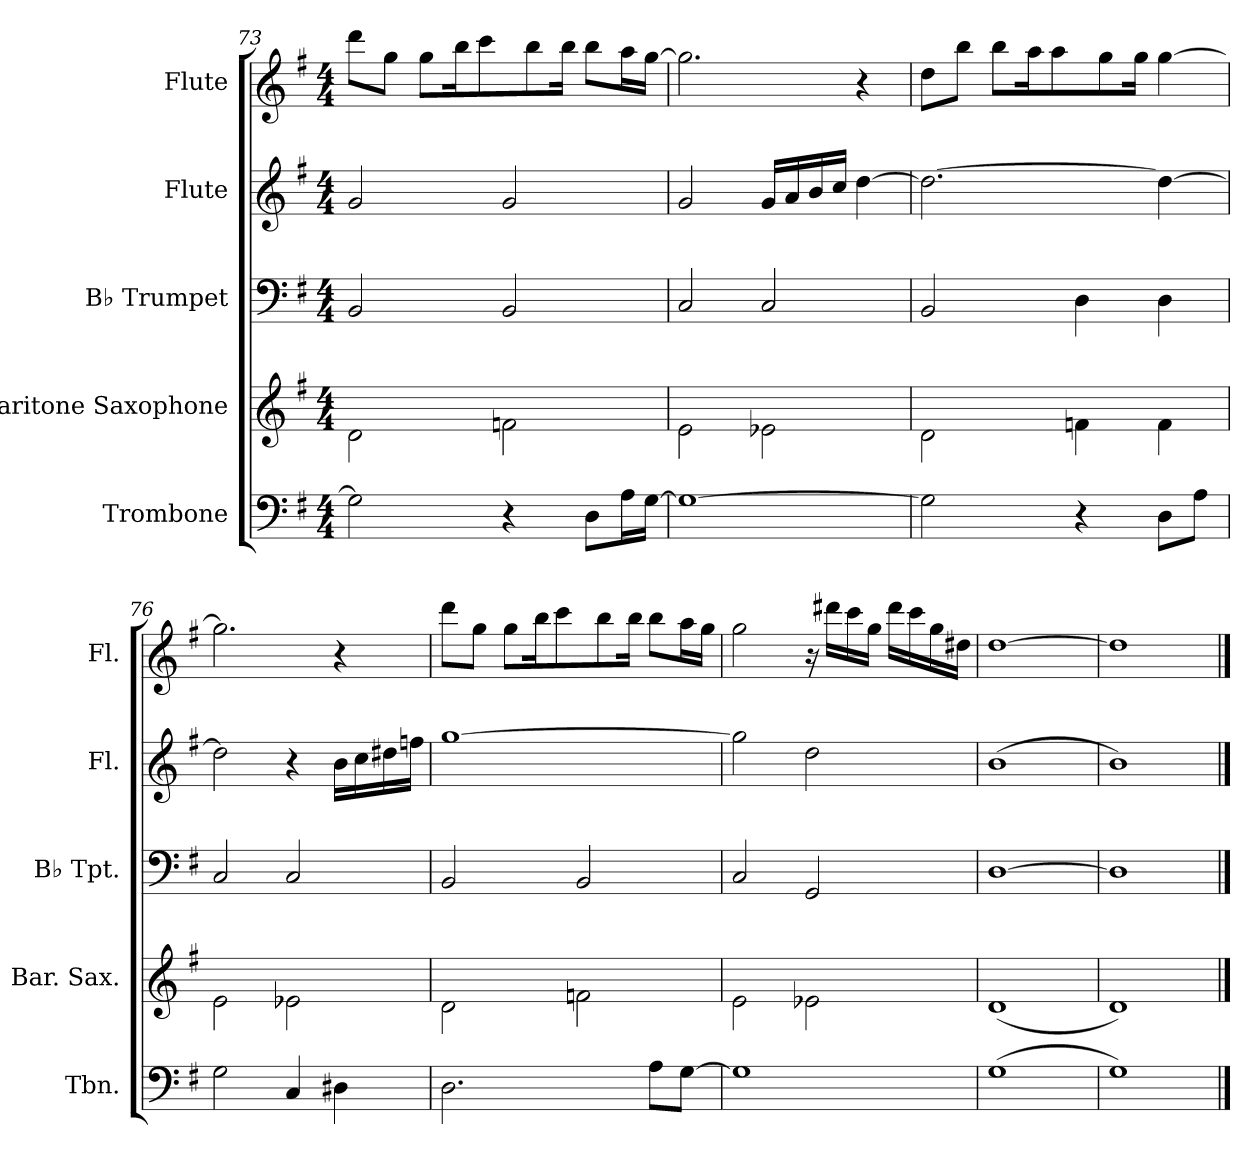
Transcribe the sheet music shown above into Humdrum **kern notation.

**kern	**kern	**kern	**kern	**kern
*part5	*part4	*part3	*part2	*part1
*staff5	*staff4	*staff3	*staff2	*staff1
*I"Trombone	*I"Baritone Saxophone	*I"B♭ Trumpet	*I"Flute	*I"Flute
*I'Tbn.	*I'Bar. Sax.	*I'B♭ Tpt.	*I'Fl.	*I'Fl.
!!LO:LB:g=z
*clefF4	*clefG2	*clefF4	*clefG2	*clefG2
*	*ITrd12c21	*ITrd-7c-12	*	*
*k[f#]	*k[f#]	*k[f#]	*k[f#]	*k[f#]
*M4/4	*M4/4	*M4/4	*M4/4	*M4/4
=73	=73	=73	=73	=73
2G\]	2D\	2B/	2g/	8ddd\L
.	.	.	.	8gg\J
.	.	.	.	8gg\L
.	.	.	.	16bb\K
.	.	.	.	8ccc\
4r	2Fn\	2B/	2g/	.
.	.	.	.	8bb\
.	.	.	.	16bb\Jk
8D\L	.	.	.	8bb\L
16A\L	.	.	.	16aa\L
[16G\JJ	.	.	.	[16gg\JJ
=74	=74	=74	=74	=74
1G_	2E\	2c/	2g/	2.gg\]
.	2E-X\	2c/	16g/LL	.
.	.	.	16a/	.
.	.	.	16b/	.
.	.	.	16cc/JJ	.
.	.	.	[4dd\	4r
=75	=75	=75	=75	=75
2G\]	2D\	2B/	2.dd\_	8dd\L
.	.	.	.	8bb\J
.	.	.	.	8bb\L
.	.	.	.	16aa\K
.	.	.	.	8aa\
4r	4Fn\	4d\	.	.
.	.	.	.	8gg\
.	.	.	.	16gg\Jk
8D\L	4F\	4d\	4dd\_	[4gg\
8A\J	.	.	.	.
=76	=76	=76	=76	=76
2G\	2E\	2c/	2dd\]	2.gg\]
4C/	2E-X\	2c/	4r	.
4D#X\	.	.	16b\LL	4r
.	.	.	16cc\	.
.	.	.	16dd#X\	.
.	.	.	16ffn\JJ	.
!!LO:LB:g=z
=77	=77	=77	=77	=77
2.D\	2D\	2B/	[1gg	8ddd\L
.	.	.	.	8gg\J
.	.	.	.	8gg\L
.	.	.	.	16bb\K
.	.	.	.	8ccc\
.	2Fn\	2B/	.	.
.	.	.	.	8bb\
.	.	.	.	16bb\Jk
8A\L	.	.	.	8bb\L
[8G\J	.	.	.	16aa\L
.	.	.	.	16gg\JJ
=78	=78	=78	=78	=78
1G]	2E\	2c/	2gg\]	2gg\
.	2E-X\	2G/	2dd\	16r
.	.	.	.	16ddd#X\LL
.	.	.	.	16ccc\
.	.	.	.	16gg\JJ
.	.	.	.	16ddd#\LL
.	.	.	.	16ccc\
.	.	.	.	16gg\
.	.	.	.	16dd#X\JJ
=79	=79	=79	=79	=79
(1G	(1D	[1d	(1b	[1dd
=80	=80	=80	=80	=80
1G)	1D)	1d]	1b)	1dd]
==	==	==	==	==
*-	*-	*-	*-	*-
